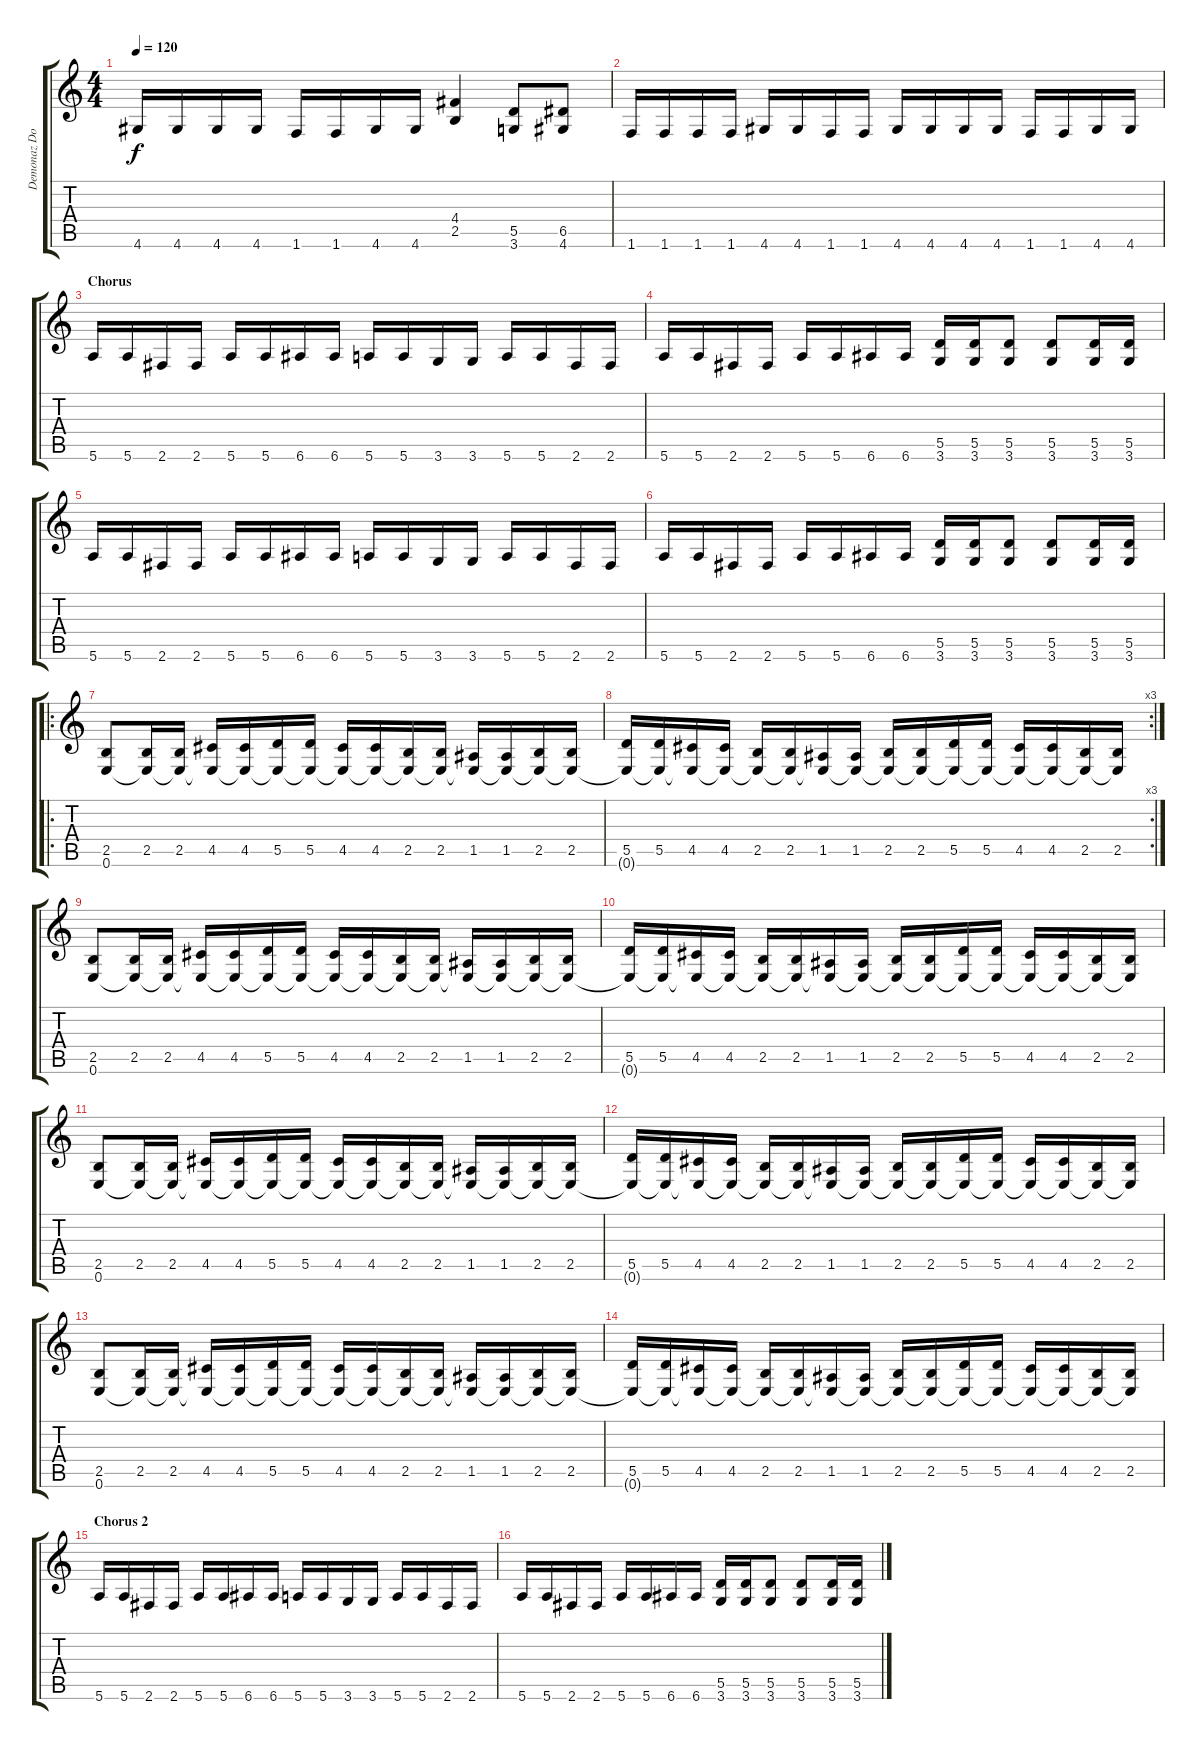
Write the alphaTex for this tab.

\track ("Demonaz Doom Occulta" "Demonaz Do") {instrument distortionguitar}
\staff {score tabs}
\tuning (E4 B3 G3 D3 A2 E2) {hide}
\ts (4 4)
\tempo 120
\clef g2
\ks c
4.6.16{dy f} 4.6.16 4.6.16 4.6.16 1.6.16 1.6.16 4.6.16 4.6.16 (4.4 2.5).4 (5.5 3.6).8 (6.5 4.6).8 |
1.6.16 1.6.16 1.6.16 1.6.16 4.6.16 4.6.16 1.6.16 1.6.16 4.6.16 4.6.16 4.6.16 4.6.16 1.6.16 1.6.16 4.6.16 4.6.16 |
\section ("" "Chorus")
5.6.16 5.6.16 2.6.16 2.6.16 5.6.16 5.6.16 6.6.16 6.6.16 5.6.16 5.6.16 3.6.16 3.6.16 5.6.16 5.6.16 2.6.16 2.6.16 |
5.6.16 5.6.16 2.6.16 2.6.16 5.6.16 5.6.16 6.6.16 6.6.16 (5.5 3.6).16 (5.5 3.6).16 (5.5 3.6).8 (5.5 3.6).8 (5.5 3.6).16 (5.5 3.6).16 |
5.6.16 5.6.16 2.6.16 2.6.16 5.6.16 5.6.16 6.6.16 6.6.16 5.6.16 5.6.16 3.6.16 3.6.16 5.6.16 5.6.16 2.6.16 2.6.16 |
5.6.16 5.6.16 2.6.16 2.6.16 5.6.16 5.6.16 6.6.16 6.6.16 (5.5 3.6).16 (5.5 3.6).16 (5.5 3.6).8 (5.5 3.6).8 (5.5 3.6).16 (5.5 3.6).16 |
\ro
(2.5 0.6).8 (2.5 0.6{t}).16 (2.5 0.6{t}).16 (4.5 0.6{t}).16 (4.5 0.6{t}).16 (5.5 0.6{t}).16 (5.5 0.6{t}).16 (4.5 0.6{t}).16 (4.5 0.6{t}).16 (2.5 0.6{t}).16 (2.5 0.6{t}).16 (1.5 0.6{t}).16 (1.5 0.6{t}).16 (2.5 0.6{t}).16 (2.5 0.6{t}).16 |
\rc 3
(5.5 0.6{t}).16 (5.5 0.6{t}).16 (4.5 0.6{t}).16 (4.5 0.6{t}).16 (2.5 0.6{t}).16 (2.5 0.6{t}).16 (1.5 0.6{t}).16 (1.5 0.6{t}).16 (2.5 0.6{t}).16 (2.5 0.6{t}).16 (5.5 0.6{t}).16 (5.5 0.6{t}).16 (4.5 0.6{t}).16 (4.5 0.6{t}).16 (2.5 0.6{t}).16 (2.5 0.6{t}).16 |
(2.5 0.6).8 (2.5 0.6{t}).16 (2.5 0.6{t}).16 (4.5 0.6{t}).16 (4.5 0.6{t}).16 (5.5 0.6{t}).16 (5.5 0.6{t}).16 (4.5 0.6{t}).16 (4.5 0.6{t}).16 (2.5 0.6{t}).16 (2.5 0.6{t}).16 (1.5 0.6{t}).16 (1.5 0.6{t}).16 (2.5 0.6{t}).16 (2.5 0.6{t}).16 |
(5.5 0.6{t}).16 (5.5 0.6{t}).16 (4.5 0.6{t}).16 (4.5 0.6{t}).16 (2.5 0.6{t}).16 (2.5 0.6{t}).16 (1.5 0.6{t}).16 (1.5 0.6{t}).16 (2.5 0.6{t}).16 (2.5 0.6{t}).16 (5.5 0.6{t}).16 (5.5 0.6{t}).16 (4.5 0.6{t}).16 (4.5 0.6{t}).16 (2.5 0.6{t}).16 (2.5 0.6{t}).16 |
(2.5 0.6).8 (2.5 0.6{t}).16 (2.5 0.6{t}).16 (4.5 0.6{t}).16 (4.5 0.6{t}).16 (5.5 0.6{t}).16 (5.5 0.6{t}).16 (4.5 0.6{t}).16 (4.5 0.6{t}).16 (2.5 0.6{t}).16 (2.5 0.6{t}).16 (1.5 0.6{t}).16 (1.5 0.6{t}).16 (2.5 0.6{t}).16 (2.5 0.6{t}).16 |
(5.5 0.6{t}).16 (5.5 0.6{t}).16 (4.5 0.6{t}).16 (4.5 0.6{t}).16 (2.5 0.6{t}).16 (2.5 0.6{t}).16 (1.5 0.6{t}).16 (1.5 0.6{t}).16 (2.5 0.6{t}).16 (2.5 0.6{t}).16 (5.5 0.6{t}).16 (5.5 0.6{t}).16 (4.5 0.6{t}).16 (4.5 0.6{t}).16 (2.5 0.6{t}).16 (2.5 0.6{t}).16 |
(2.5 0.6).8 (2.5 0.6{t}).16 (2.5 0.6{t}).16 (4.5 0.6{t}).16 (4.5 0.6{t}).16 (5.5 0.6{t}).16 (5.5 0.6{t}).16 (4.5 0.6{t}).16 (4.5 0.6{t}).16 (2.5 0.6{t}).16 (2.5 0.6{t}).16 (1.5 0.6{t}).16 (1.5 0.6{t}).16 (2.5 0.6{t}).16 (2.5 0.6{t}).16 |
(5.5 0.6{t}).16 (5.5 0.6{t}).16 (4.5 0.6{t}).16 (4.5 0.6{t}).16 (2.5 0.6{t}).16 (2.5 0.6{t}).16 (1.5 0.6{t}).16 (1.5 0.6{t}).16 (2.5 0.6{t}).16 (2.5 0.6{t}).16 (5.5 0.6{t}).16 (5.5 0.6{t}).16 (4.5 0.6{t}).16 (4.5 0.6{t}).16 (2.5 0.6{t}).16 (2.5 0.6{t}).16 |
\section ("" "Chorus 2")
5.6.16 5.6.16 2.6.16 2.6.16 5.6.16 5.6.16 6.6.16 6.6.16 5.6.16 5.6.16 3.6.16 3.6.16 5.6.16 5.6.16 2.6.16 2.6.16 |
5.6.16 5.6.16 2.6.16 2.6.16 5.6.16 5.6.16 6.6.16 6.6.16 (5.5 3.6).16 (5.5 3.6).16 (5.5 3.6).8 (5.5 3.6).8 (5.5 3.6).16 (5.5 3.6).16
